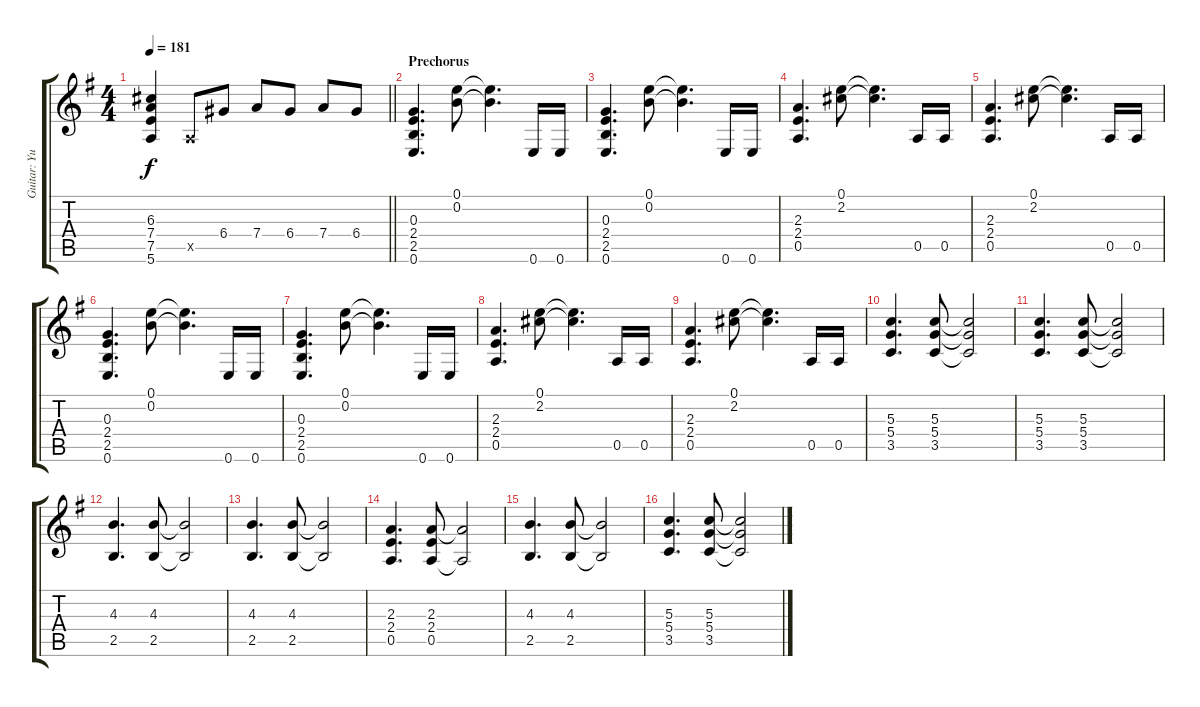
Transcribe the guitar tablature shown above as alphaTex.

\track ("Guitar: Yui Hirasawa" "Guitar: Yu") {instrument overdrivenguitar}
\staff {score tabs}
\tuning (E4 B3 G3 D3 A2 E2) {hide}
\ts (4 4)
\tempo 181
\clef g2
\barLineRight lightlight
\ks g
(6.3 7.4 7.5 5.6).4{dy f} 0.5{x}.8 6.4.8 7.4.8 6.4.8 7.4.8 6.4.8 |
\section ("" "Prechorus")
(0.3 2.4 2.5 0.6).4{d} (0.1 0.2).8 (0.1{t} 0.2{t}).4{d} 0.6.16 0.6.16 |
(0.3 2.4 2.5 0.6).4{d} (0.1 0.2).8 (0.1{t} 0.2{t}).4{d} 0.6.16 0.6.16 |
(2.3 2.4 0.5).4{d} (0.1 2.2).8 (0.1{t} 2.2{t}).4{d} 0.5.16 0.5.16 |
(2.3 2.4 0.5).4{d} (0.1 2.2).8 (0.1{t} 2.2{t}).4{d} 0.5.16 0.5.16 |
(0.3 2.4 2.5 0.6).4{d} (0.1 0.2).8 (0.1{t} 0.2{t}).4{d} 0.6.16 0.6.16 |
(0.3 2.4 2.5 0.6).4{d} (0.1 0.2).8 (0.1{t} 0.2{t}).4{d} 0.6.16 0.6.16 |
(2.3 2.4 0.5).4{d} (0.1 2.2).8 (0.1{t} 2.2{t}).4{d} 0.5.16 0.5.16 |
(2.3 2.4 0.5).4{d} (0.1 2.2).8 (0.1{t} 2.2{t}).4{d} 0.5.16 0.5.16 |
(5.3 5.4 3.5).4{d} (5.3 5.4 3.5).8 (5.3{t} 5.4{t} 3.5{t}).2 |
(5.3 5.4 3.5).4{d} (5.3 5.4 3.5).8 (5.3{t} 5.4{t} 3.5{t}).2 |
(4.3 2.5).4{d} (4.3 2.5).8 (4.3{t} 2.5{t}).2 |
(4.3 2.5).4{d} (4.3 2.5).8 (4.3{t} 2.5{t}).2 |
(2.3 2.4 0.5).4{d} (2.3 2.4 0.5).8 (2.3{t} 0.5{t}).2 |
(4.3 2.5).4{d} (4.3 2.5).8 (4.3{t} 2.5{t}).2 |
(5.3 5.4 3.5).4{d} (5.3 5.4 3.5).8 (5.3{t} 5.4{t} 3.5{t}).2
